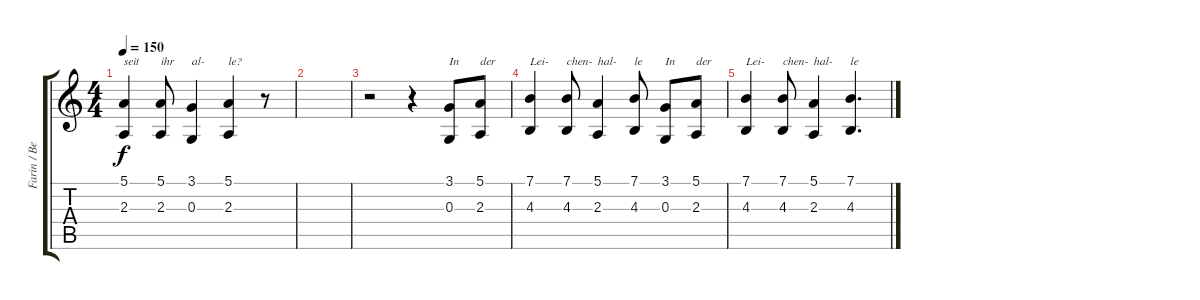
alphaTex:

\track ("Farin / Bela - Gesang" "Farin / Be") {instrument choiraahs}
\staff {score tabs}
\tuning (E4 B3 G3 D3 A2 E2) {hide}
\ts (4 4)
\tempo 150
\clef g2
\ks c
(5.1 2.3).4{txt "seit" dy f} (5.1 2.3).8{txt "ihr"} (3.1 0.3).4{txt "al-"} (5.1 2.3).4{txt "le?"} r.8 |
|
r.2 r.4 (3.1 0.3).8{txt "In"} (5.1 2.3).8{txt "der"} |
(7.1 4.3).4{txt "Lei-"} (7.1 4.3).8{txt "chen-"} (5.1 2.3).4{txt "hal-"} (7.1 4.3).8{txt "le"} (3.1 0.3).8{txt "In"} (5.1 2.3).8{txt "der"} |
(7.1 4.3).4{txt "Lei-"} (7.1 4.3).8{txt "chen-"} (5.1 2.3).4{txt "hal-"} (7.1 4.3).4{d txt "le"}
